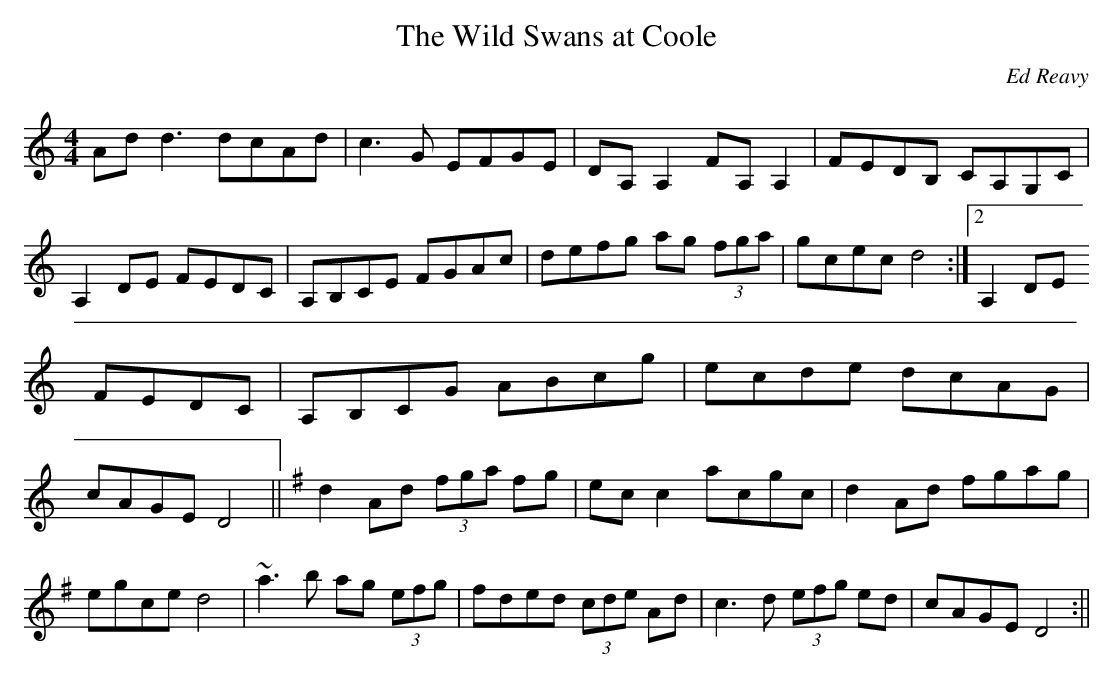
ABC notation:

X:1
T:The Wild Swans at Coole
C:Ed Reavy
M:4/4
L:1/8
K:C
Add3 dcAd|c3G EFGE|DA,A,2 FA,A,2|FEDB, CA,G,C|\
1 A,2DE FEDC|A,B,CE FGAc|defg ag (3fga|gcec d4:|2 A,2DE
FEDC|A,B,CG ABcg|ecde dcAG|cAGE D4||\
K:G\
d2Ad (3fga fg|ecc2 acgc|d2Ad fgag|egce d4|\
~a3b ag (3efg|fded (3cde Ad|c3d (3efg ed|cAGE D4:||
